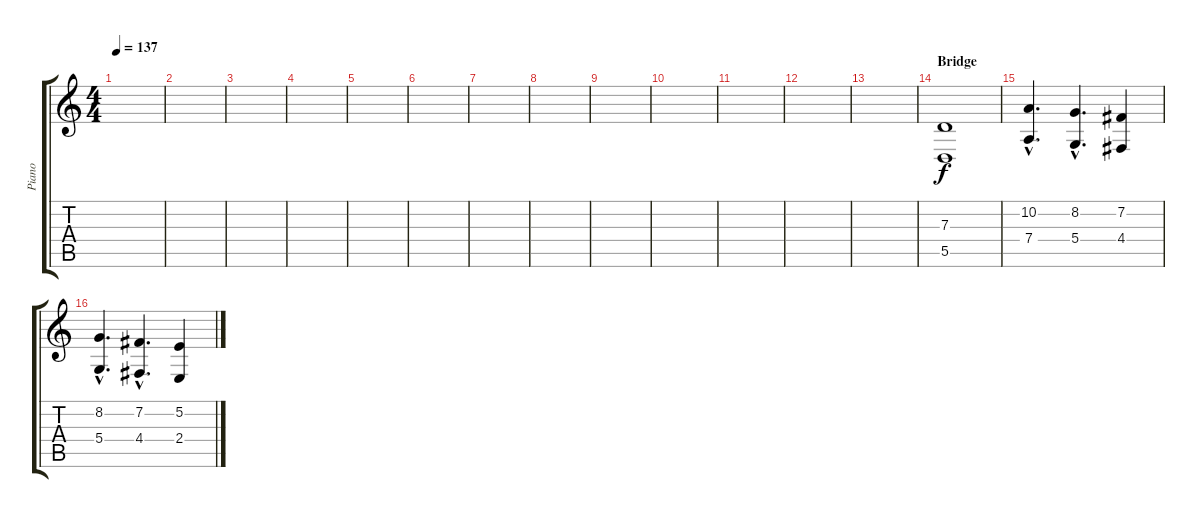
\track ("Piano" "Piano") {instrument acousticgrandpiano}
\staff {score tabs}
\tuning (E4 B3 G3 D3 A2 E2) {hide}
\ts (4 4)
\tempo 137
\clef g2
\ks c
|
|
|
|
|
|
|
|
|
|
|
|
|
\section ("" "Bridge")
(7.3 5.5).1 |
(10.2{hac} 7.4{hac}).4{d} (8.2{hac} 5.4{hac}).4{d} (7.2 4.4).4 |
(8.2{hac} 5.4{hac}).4{d} (7.2{hac} 4.4{hac}).4{d} (5.2 2.4).4
